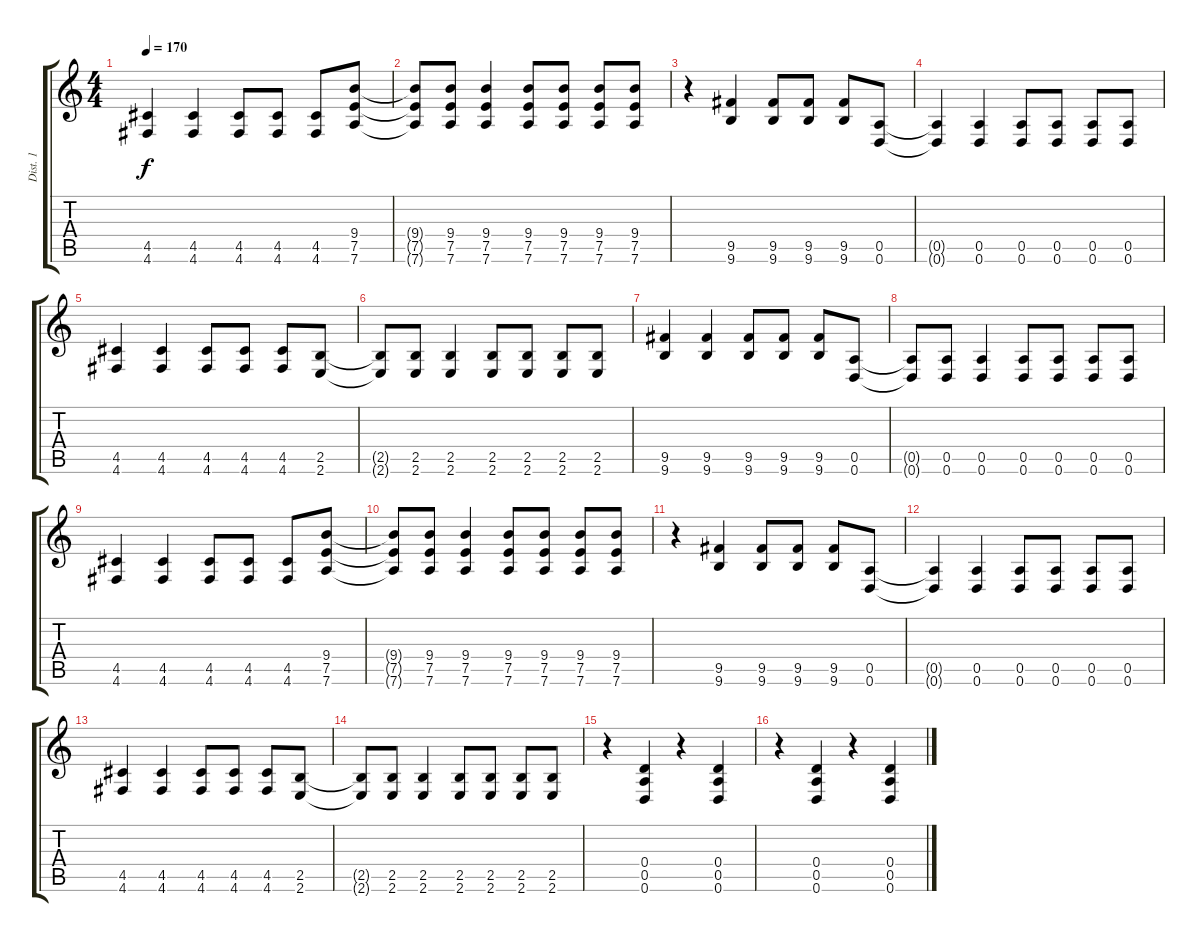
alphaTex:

\track ("Dist. 1" "Dist. 1") {instrument overdrivenguitar}
\staff {score tabs}
\tuning (E4 B3 G3 D3 A2 D2) {hide}
\ts (4 4)
\tempo 170
\clef g2
\ks c
(4.5 4.6).4{dy f} (4.5 4.6).4 (4.5 4.6).8 (4.5 4.6).8 (4.5 4.6).8 (9.4 7.5 7.6).8 |
(9.4{t} 7.5{t} 7.6{t}).8 (9.4 7.5 7.6).8 (9.4 7.5 7.6).4 (9.4 7.5 7.6).8 (9.4 7.5 7.6).8 (9.4 7.5 7.6).8 (9.4 7.5 7.6).8 |
r.4 (9.5 9.6).4 (9.5 9.6).8 (9.5 9.6).8 (9.5 9.6).8 (0.5 0.6).8 |
(0.5{t} 0.6{t}).4 (0.5 0.6).4 (0.5 0.6).8 (0.5 0.6).8 (0.5 0.6).8 (0.5 0.6).8 |
(4.5 4.6).4 (4.5 4.6).4 (4.5 4.6).8 (4.5 4.6).8 (4.5 4.6).8 (2.5 2.6).8 |
(2.5{t} 2.6{t}).8 (2.5 2.6).8 (2.5 2.6).4 (2.5 2.6).8 (2.5 2.6).8 (2.5 2.6).8 (2.5 2.6).8 |
(9.5 9.6).4 (9.5 9.6).4 (9.5 9.6).8 (9.5 9.6).8 (9.5 9.6).8 (0.5 0.6).8 |
(0.5{t} 0.6{t}).8 (0.5 0.6).8 (0.5 0.6).4 (0.5 0.6).8 (0.5 0.6).8 (0.5 0.6).8 (0.5 0.6).8 |
(4.5 4.6).4 (4.5 4.6).4 (4.5 4.6).8 (4.5 4.6).8 (4.5 4.6).8 (9.4 7.5 7.6).8 |
(9.4{t} 7.5{t} 7.6{t}).8 (9.4 7.5 7.6).8 (9.4 7.5 7.6).4 (9.4 7.5 7.6).8 (9.4 7.5 7.6).8 (9.4 7.5 7.6).8 (9.4 7.5 7.6).8 |
r.4 (9.5 9.6).4 (9.5 9.6).8 (9.5 9.6).8 (9.5 9.6).8 (0.5 0.6).8 |
(0.5{t} 0.6{t}).4 (0.5 0.6).4 (0.5 0.6).8 (0.5 0.6).8 (0.5 0.6).8 (0.5 0.6).8 |
(4.5 4.6).4 (4.5 4.6).4 (4.5 4.6).8 (4.5 4.6).8 (4.5 4.6).8 (2.5 2.6).8 |
(2.5{t} 2.6{t}).8 (2.5 2.6).8 (2.5 2.6).4 (2.5 2.6).8 (2.5 2.6).8 (2.5 2.6).8 (2.5 2.6).8 |
r.4 (0.4 0.5 0.6).4 r.4 (0.4 0.5 0.6).4 |
r.4 (0.4 0.5 0.6).4 r.4 (0.4 0.5 0.6).4
